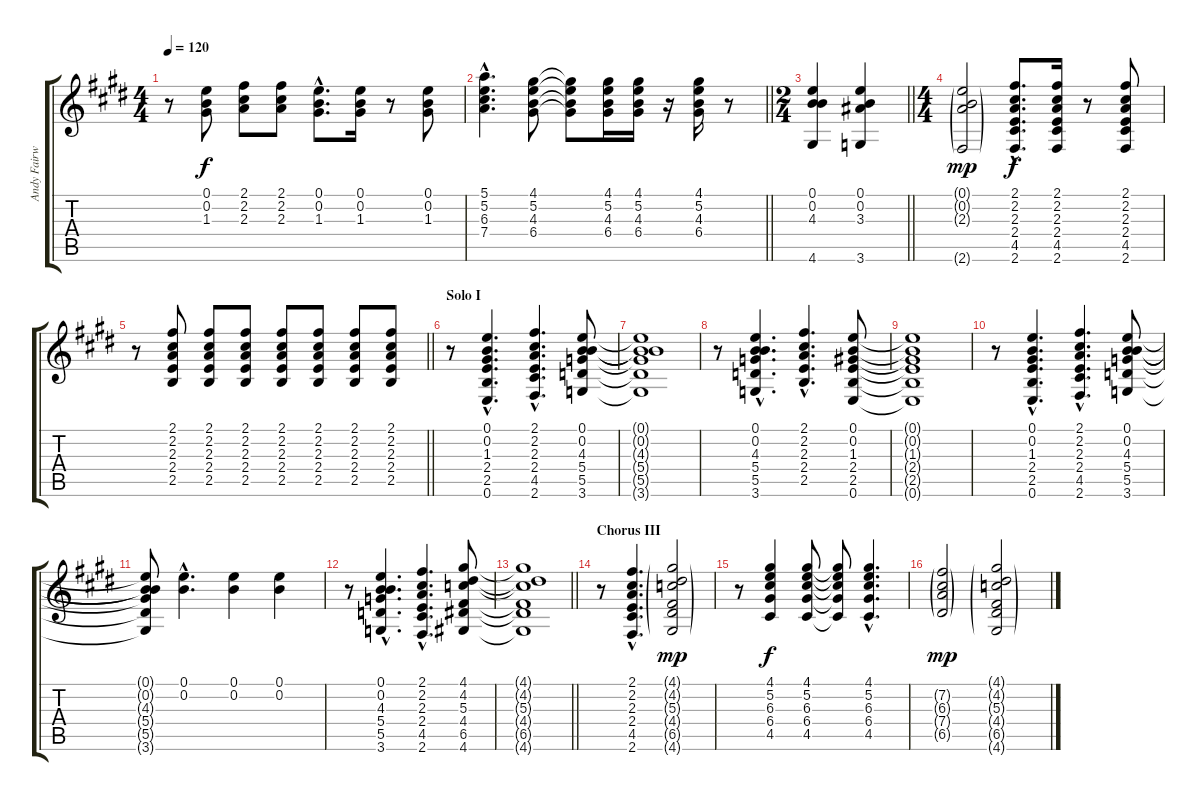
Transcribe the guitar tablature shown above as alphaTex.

\track ("Andy Fairwetherlow Guitar" "Andy Fairw") {instrument acousticguitarnylon}
\staff {score tabs}
\tuning (E4 B3 G3 D3 A2 E2) {hide}
\ts (4 4)
\tempo 120
\clef g2
\ks e
r.8{dy mp} (0.1 0.2 1.3).8{dy f} (2.1 2.2 2.3).8 (2.1 2.2 2.3).8 (0.1{hac} 0.2{hac} 1.3{hac}).8{d} (0.1 0.2 1.3).16 r.8 (0.1 0.2 1.3).8 |
\barLineRight lightlight
(5.1{hac} 5.2{hac} 6.3{hac} 7.4{hac}).4{d} (4.1 5.2 4.3 6.4).8 (4.1{t} 5.2{t} 4.3{t} 6.4{t}).8 (4.1 5.2 4.3 6.4).16 (4.1 5.2 4.3 6.4).16 r.16 (4.1 5.2 4.3 6.4).16 r.8 |
\ts (2 4)
\barLineRight lightlight
(0.1 0.2 4.3 4.6).4 (0.1 0.2 3.3 3.6).4 |
\ts (4 4)
(0.1{g} 0.2{g} 2.3{g} 2.6{g}).2{dy mp} (2.1{hac} 2.2{hac} 2.3{hac} 2.4{hac} 4.5{hac} 2.6{hac}).8{d dy f} (2.1 2.2 2.3 2.4 4.5 2.6).16 r.8 (2.1 2.2 2.3 2.4 4.5 2.6).8 |
\barLineRight lightlight
r.8 (2.1 2.2 2.3 2.4 2.5).8 (2.1 2.2 2.3 2.4 2.5).8 (2.1 2.2 2.3 2.4 2.5).8 (2.1 2.2 2.3 2.4 2.5).8 (2.1 2.2 2.3 2.4 2.5).8 (2.1 2.2 2.3 2.4 2.5).8 (2.1 2.2 2.3 2.4 2.5).8 |
\section ("" "Solo I")
r.8 (0.1{hac} 0.2{hac} 1.3{hac} 2.4{hac} 2.5{hac} 0.6{hac}).4{d} (2.1{hac} 2.2{hac} 2.3{hac} 2.4{hac} 4.5{hac} 2.6{hac}).4{d} (0.1 0.2 4.3 5.4 5.5 3.6).8 |
(0.1{t} 0.2{t} 4.3{t} 5.4{t} 5.5{t} 3.6{t}).1 |
r.8 (0.1{hac} 0.2{hac} 4.3{hac} 5.4{hac} 5.5{hac} 3.6{hac}).4{d} (2.1{hac} 2.2{hac} 2.3{hac} 2.4{hac} 2.5{hac}).4{d} (0.1 0.2 1.3 2.4 2.5 0.6).8 |
(0.1{t} 0.2{t} 1.3{t} 2.4{t} 2.5{t} 0.6{t}).1 |
r.8 (0.1{hac} 0.2{hac} 1.3{hac} 2.4{hac} 2.5{hac} 0.6{hac}).4{d} (2.1{hac} 2.2{hac} 2.3{hac} 2.4{hac} 4.5{hac} 2.6{hac}).4{d} (0.1 0.2 4.3 5.4 5.5 3.6).8 |
(0.1{t} 0.2{t} 4.3{t} 5.4{t} 5.5{t} 3.6{t}).8 (0.1{hac} 0.2{hac}).4{d} (0.1 0.2).4 (0.1 0.2).4 |
r.8 (0.1{hac} 0.2{hac} 4.3{hac} 5.4{hac} 5.5{hac} 3.6{hac}).4{d} (2.1{hac} 2.2{hac} 2.3{hac} 2.4{hac} 4.5{hac} 2.6{hac}).4{d} (4.1 4.2 5.3 4.4 6.5 4.6).8 |
\barLineRight lightlight
(4.1{t} 4.2{t} 5.3{t} 4.4{t} 6.5{t} 4.6{t}).1 |
\section ("" "Chorus III")
r.8 (2.1{hac} 2.2{hac} 2.3{hac} 2.4{hac} 4.5{hac} 2.6{hac}).4{d} (4.1{g} 4.2{g} 5.3{g} 4.4{g} 6.5{g} 4.6{g}).2{dy mp} |
r.8 (4.1 5.2 6.3 6.4 4.5).4{dy f} (4.1 5.2 6.3 6.4 4.5).8 (4.1{t} 5.2{t} 6.3{t} 6.4{t} 4.5{t}).8 (4.1{hac} 5.2{hac} 6.3{hac} 6.4{hac} 4.5{hac}).4{d} |
(7.2{g} 6.3{g} 7.4{g} 6.5{g}).2{dy mp} (4.1{g} 4.2{g} 5.3{g} 4.4{g} 6.5{g} 4.6{g}).2
